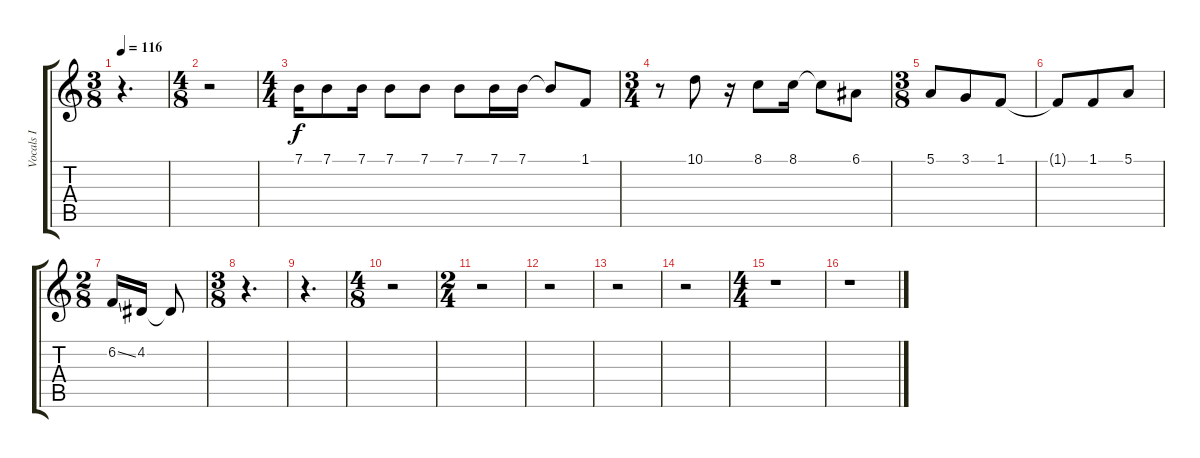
\track ("Vocals I" "Vocals I") {instrument voiceoohs}
\staff {score tabs}
\tuning (E4 B3 G3 D3 A2 E2) {hide}
\ts (3 8)
\tempo 116
\clef g2
\ks c
r.4{d dy f} |
\ts (4 8)
r.2 |
\ts (4 4)
7.1.16 7.1.8 7.1.16 7.1.8 7.1.8 7.1.8 7.1.16 7.1.16 7.1{t}.8 1.1.8 |
\ts (3 4)
r.8 10.1.8 r.16 8.1.8 8.1.16 8.1{t}.8 6.1.8 |
\ts (3 8)
5.1.8 3.1.8 1.1.8 |
1.1{t}.8 1.1.8 5.1.8 |
\ts (2 8)
6.2{ss}.16 4.2.16 4.2{t}.8 |
\ts (3 8)
r.4{d} |
r.4{d} |
\ts (4 8)
r.2 |
\ts (2 4)
r.2 |
r.2 |
r.2 |
r.2 |
\ts (4 4)
r.1 |
r.1
